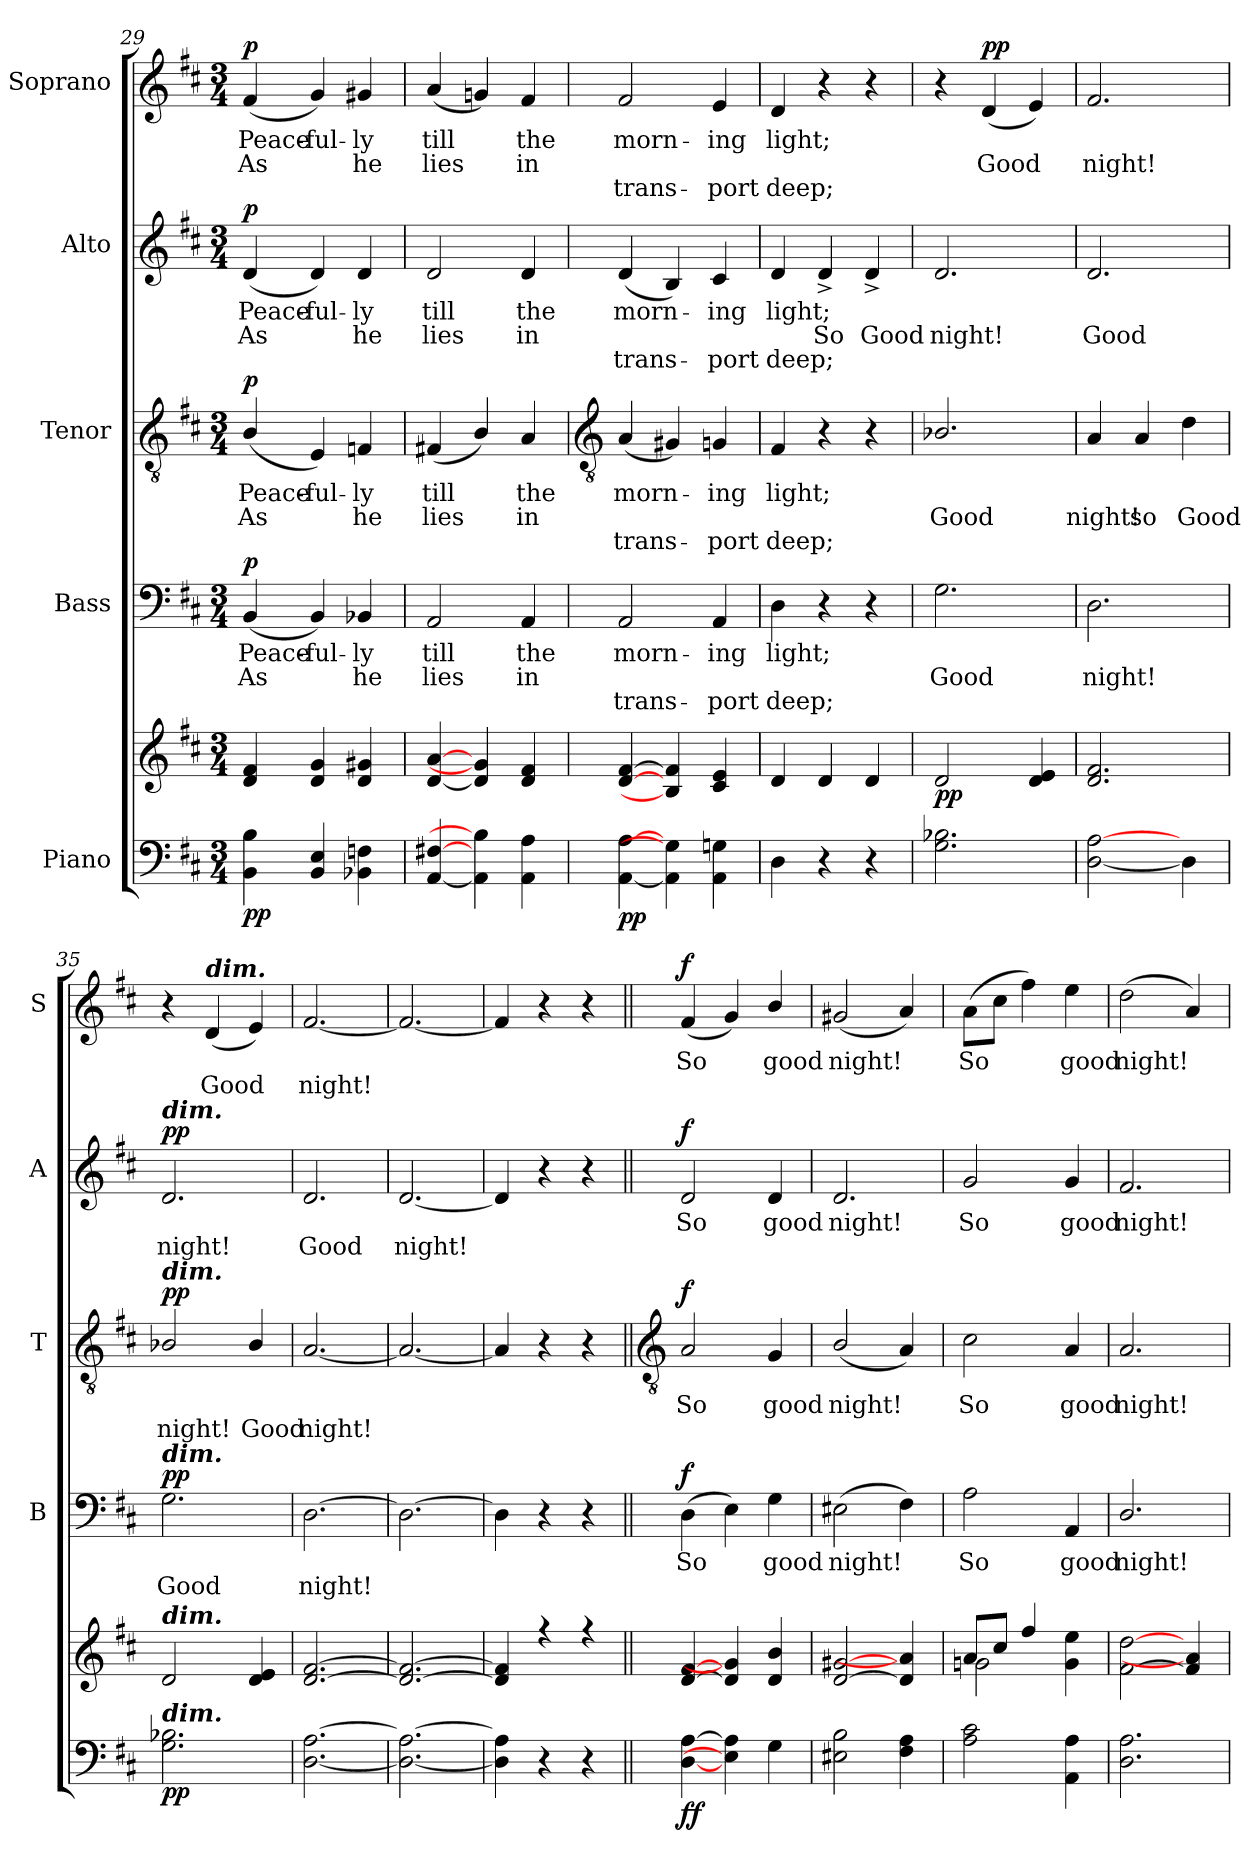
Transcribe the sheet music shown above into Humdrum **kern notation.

**kern	**kern	**dynam	**kern	**text	**text	**text	**dynam	**kern	**text	**text	**text	**dynam	**kern	**text	**text	**text	**dynam	**kern	**text	**text	**text	**dynam
*part5	*part5	*part5	*part4	*part4	*part4	*part4	*part4	*part3	*part3	*part3	*part3	*part3	*part2	*part2	*part2	*part2	*part2	*part1	*part1	*part1	*part1	*part1
*staff6	*staff5	*staff5/6	*staff4	*staff4	*staff4	*staff4	*staff4	*staff3	*staff3	*staff3	*staff3	*staff3	*staff2	*staff2	*staff2	*staff2	*staff2	*staff1	*staff1	*staff1	*staff1	*staff1
*I"Piano	*	*	*I"Bass	*	*	*	*	*I"Tenor	*	*	*	*	*I"Alto	*	*	*	*	*I"Soprano	*	*	*	*
*	*	*	*I'B	*	*	*	*	*I'T	*	*	*	*	*I'A	*	*	*	*	*I'S	*	*	*	*
*clefF4	*clefG2	*	*clefF4	*	*	*	*	*clefGv2	*	*	*	*	*clefG2	*	*	*	*	*clefG2	*	*	*	*
*k[f#c#]	*k[f#c#]	*	*k[f#c#]	*	*	*	*	*k[f#c#]	*	*	*	*	*k[f#c#]	*	*	*	*	*k[f#c#]	*	*	*	*
*D:	*D:	*	*D:	*	*	*	*	*D:	*	*	*	*	*D:	*	*	*	*	*D:	*	*	*	*
*M3/4	*M3/4	*	*M3/4	*	*	*	*	*M3/4	*	*	*	*	*M3/4	*	*	*	*	*M3/4	*	*	*	*
=29	=29	=29	=29	=29	=29	=29	=29	=29	=29	=29	=29	=29	=29	=29	=29	=29	=29	=29	=29	=29	=29	=29
!	!	!LO:DY:b=2	!	!LO:LY:b	!LO:LY:b	!	!	!	!LO:LY:b	!LO:LY:b	!	!	!	!LO:LY:b	!LO:LY:b	!	!	!	!LO:LY:b	!LO:LY:b	!	!
!	!	!LO:DY:n=1:b	!	!	!	!	!LO:DY:b	!	!	!	!	!LO:DY:b	!	!	!	!	!LO:DY:b	!	!	!	!	!LO:DY:b
4BB\ 4B\	4d 4f#	p p	(<4BB	Peace-	-As	.	p	(<4B/	Peace-	-As	.	p	(<4d	Peace-	-As	.	p	(<4f#	Peace-	-As	.	p
!	!	!	!	!LO:LY:b	!	!	!	!	!LO:LY:b	!	!	!	!	!LO:LY:b	!	!	!	!	!LO:LY:b	!	!	!
4BB 4E	4d 4g	.	4BB)	ful-	.	.	.	4E)	ful-	.	.	.	4d)	ful-	.	.	.	4g)	ful-	.	.	.
!	!	!	!	!LO:LY:b	!LO:LY:b	!	!	!	!LO:LY:b	!LO:LY:b	!	!	!	!LO:LY:b	!LO:LY:b	!	!	!	!LO:LY:b	!LO:LY:b	!	!
4BB-X 4Fn	4d 4g#X	.	4BB-X	-ly	he	.	.	4Fn	-ly	he	.	.	4d	-ly	he	.	.	4g#X	-ly	he	.	.
=30	=30	=30	=30	=30	=30	=30	=30	=30	=30	=30	=30	=30	=30	=30	=30	=30	=30	=30	=30	=30	=30	=30
!	!	!	!	!LO:LY:b	!LO:LY:b	!	!	!	!LO:LY:b	!LO:LY:b	!	!	!	!LO:LY:b	!LO:LY:b	!	!	!	!LO:LY:b	!LO:LY:b	!	!
[4AA [4F#X	[4d [4a	.	2AA	till	lies	.	.	(<4F#X	till	lies	.	.	2d	till	lies	.	.	(<4a	till	lies	.	.
4AA\] 4B\]	4d] 4gn]	.	.	.	.	.	.	4B/)	.	.	.	.	.	.	.	.	.	4gn)	.	.	.	.
!	!	!	!	!LO:LY:b	!LO:LY:b	!	!	!	!LO:LY:b	!LO:LY:b	!	!	!	!LO:LY:b	!LO:LY:b	!	!	!	!LO:LY:b	!LO:LY:b	!	!
4AA 4A	4d 4f#	.	4AA	the	in	.	.	4A	the	in	.	.	4d	the	in	.	.	4f#	the	in	.	.
!!LO:LB:g=z
=31	=31	=31	=31	=31	=31	=31	=31	=31	=31	=31	=31	=31	=31	=31	=31	=31	=31	=31	=31	=31	=31	=31
*	*	*	*	*	*	*	*	*clefGv2	*	*	*	*	*	*	*	*	*	*	*	*	*	*
*	*^	*	*	*	*	*	*	*	*	*	*	*	*	*	*	*	*	*	*	*	*	*
!	!	!LO:N:vis=1	!LO:DY:b=2	!	!LO:LY:b	!	!LO:LY:b	!	!	!LO:LY:b	!	!LO:LY:b	!	!	!LO:LY:b	!	!LO:LY:b	!	!	!LO:LY:b	!	!LO:LY:b	!
[4AA [4A	[4d [4f#	2.ryy	pp	2AA	morn-	.	-trans-	.	(<4A	morn-	.	trans-	.	(<4d	morn-	.	trans-	.	2f#	morn-	.	-trans-	.
4AA] 4G#]	4B] 4f#]	.	.	.	.	.	.	.	4G#X)	.	.	.	.	4B)	.	.	.	.	.	.	.	.	.
!	!	!	!	!	!LO:LY:b	!	!LO:LY:b	!	!	!LO:LY:b	!	!LO:LY:b	!	!	!LO:LY:b	!	!LO:LY:b	!	!	!LO:LY:b	!	!LO:LY:b	!
4AA 4Gn	4c# 4e	.	.	4AA	-ing	.	port	.	4Gn	ing	.	port	.	4c#	ing	.	port	.	4e	-ing	.	port	.
=32	=32	=32	=32	=32	=32	=32	=32	=32	=32	=32	=32	=32	=32	=32	=32	=32	=32	=32	=32	=32	=32	=32	=32
!	!	!LO:N:vis=1	!	!	!LO:LY:b	!	!LO:LY:b	!	!	!LO:LY:b	!	!LO:LY:b	!	!	!LO:LY:b	!	!LO:LY:b	!	!	!LO:LY:b	!	!LO:LY:b	!
4D	4d	2.ryy	.	4D	light;	.	deep;	.	4F#	light;	.	deep;	.	4d	light;	.	deep;	.	4d	light;	.	deep;	.
!	!	!	!	!	!	!	!	!	!	!	!	!	!	!	!	!LO:LY:b	!	!	!	!	!	!	!
4r	4d	.	.	4r	.	.	.	.	4r	.	.	.	.	4d^	.	So	.	.	4r	.	.	.	.
!	!	!	!	!	!	!	!	!	!	!	!	!	!	!	!	!LO:LY:b	!	!	!	!	!	!	!
4r	4d	.	.	4r	.	.	.	.	4r	.	.	.	.	4d^	.	Good	.	.	4r	.	.	.	.
=33	=33	=33	=33	=33	=33	=33	=33	=33	=33	=33	=33	=33	=33	=33	=33	=33	=33	=33	=33	=33	=33	=33	=33
!	!	!LO:N:vis=1	!LO:DY:b	!	!	!LO:LY:b	!	!	!	!	!LO:LY:b	!	!	!	!	!LO:LY:b	!	!	!	!	!	!	!
2.G 2.B-X	2d	2.ryy	pp	2.G	.	Good	.	.	2.B-X/	.	Good	.	.	2.d	.	night!	.	.	4r	.	.	.	.
!	!	!	!	!	!	!	!	!	!	!	!	!	!	!	!	!	!	!	!	!	!LO:LY:b	!	!LO:DY:b
.	.	.	.	.	.	.	.	.	.	.	.	.	.	.	.	.	.	.	(<4d	.	Good	.	pp
.	4d 4e	.	.	.	.	.	.	.	.	.	.	.	.	.	.	.	.	.	4e)	.	.	.	.
=34	=34	=34	=34	=34	=34	=34	=34	=34	=34	=34	=34	=34	=34	=34	=34	=34	=34	=34	=34	=34	=34	=34	=34
!	!	!LO:N:vis=1	!	!	!	!LO:LY:b	!	!	!	!	!LO:LY:b	!	!	!	!	!LO:LY:b	!	!	!	!	!LO:LY:b	!	!
[2D [2A	2.d 2.f#	2.ryy	.	2.D	.	night!	.	.	4A	.	night!	.	.	2.d	.	Good	.	.	2.f#	.	night!	.	.
!	!	!	!	!	!	!	!	!	!	!	!LO:LY:b	!	!	!	!	!	!	!	!	!	!	!	!
.	.	.	.	.	.	.	.	.	4A	.	so	.	.	.	.	.	.	.	.	.	.	.	.
!	!	!	!	!	!	!	!	!	!	!	!LO:LY:b	!	!	!	!	!	!	!	!	!	!	!	!
4D]	.	.	.	.	.	.	.	.	4d	.	Good	.	.	.	.	.	.	.	.	.	.	.	.
=35	=35	=35	=35	=35	=35	=35	=35	=35	=35	=35	=35	=35	=35	=35	=35	=35	=35	=35	=35	=35	=35	=35	=35
!	!	!	!	!	!	!	!	!	!	!	!	!	!	!LO:TX:a:Bi:t=dim.	!	!	!	!	!	!	!	!	!
!	!	!	!	!	!	!	!	!	!LO:TX:a:Bi:t=dim.	!	!	!	!	!	!	!	!	!	!	!	!	!	!
!	!	!	!	!LO:TX:a:Bi:t=dim.	!	!	!	!	!	!	!	!	!	!	!	!	!	!	!	!	!	!	!
!	!LO:TX:a:Bi:t=dim.	!	!	!	!	!	!	!	!	!	!	!	!	!	!	!	!	!	!	!	!	!	!
!LO:TX:a:Bi:t=dim.	!	!	!	!	!	!	!	!	!	!	!	!	!	!	!	!	!	!	!	!	!	!	!
!	!	!LO:N:vis=1	!LO:DY:b=2	!	!	!LO:LY:b	!	!LO:DY:b	!	!	!LO:LY:b	!	!LO:DY:b	!	!	!LO:LY:b	!	!LO:DY:b	!	!	!	!	!
2.G 2.B-X	2d	2.ryy	pp	2.G	.	Good	.	pp	2B-X/	.	night!	.	pp	2.d	.	night!	.	pp	4r	.	.	.	.
!	!	!	!	!	!	!	!	!	!	!	!	!	!	!	!	!	!	!	!LO:TX:a:Bi:t=dim.	!	!	!	!
!	!	!	!	!	!	!	!	!	!	!	!	!	!	!	!	!	!	!	!	!	!LO:LY:b	!	!
.	.	.	.	.	.	.	.	.	.	.	.	.	.	.	.	.	.	.	(<4d	.	Good	.	.
!	!	!	!	!	!	!	!	!	!	!	!LO:LY:b	!	!	!	!	!	!	!	!	!	!	!	!
.	4d 4e	.	.	.	.	.	.	.	4B-/	.	Good	.	.	.	.	.	.	.	4e)	.	.	.	.
=36	=36	=36	=36	=36	=36	=36	=36	=36	=36	=36	=36	=36	=36	=36	=36	=36	=36	=36	=36	=36	=36	=36	=36
!	!	!LO:N:vis=1	!	!	!	!LO:LY:b	!	!	!	!	!LO:LY:b	!	!	!	!	!LO:LY:b	!	!	!	!	!LO:LY:b	!	!
[2.D [2.A	[2.d [2.f#	2.ryy	.	[2.D	.	night!	.	.	[2.A	.	night!	.	.	2.d	.	Good	.	.	[2.f#	.	night!	.	.
=37	=37	=37	=37	=37	=37	=37	=37	=37	=37	=37	=37	=37	=37	=37	=37	=37	=37	=37	=37	=37	=37	=37	=37
!	!	!LO:N:vis=1	!	!	!	!	!	!	!	!	!	!	!	!	!	!LO:LY:b	!	!	!	!	!	!	!
2.D_ 2.A_	2.d_ 2.f#_	2.ryy	.	2.D_	.	.	.	.	2.A_	.	.	.	.	[2.d	.	night!	.	.	2.f#_	.	.	.	.
=38	=38	=38	=38	=38	=38	=38	=38	=38	=38	=38	=38	=38	=38	=38	=38	=38	=38	=38	=38	=38	=38	=38	=38
!	!	!LO:N:vis=1	!	!	!	!	!	!	!	!	!	!	!	!	!	!	!	!	!	!	!	!	!
4D] 4A]	4d] 4f#]	2.ryy	.	4D]	.	.	.	.	4A]	.	.	.	.	4d]	.	.	.	.	4f#]	.	.	.	.
4r	4r	.	.	4r	.	.	.	.	4r	.	.	.	.	4r	.	.	.	.	4r	.	.	.	.
4r	4r	.	.	4r	.	.	.	.	4r	.	.	.	.	4r	.	.	.	.	4r	.	.	.	.
!!LO:LB:g=z
=39||	=39||	=39||	=39||	=39||	=39||	=39||	=39||	=39||	=39||	=39||	=39||	=39||	=39||	=39||	=39||	=39||	=39||	=39||	=39||	=39||	=39||	=39||	=39||
*	*	*	*	*	*	*	*	*	*clefGv2	*	*	*	*	*	*	*	*	*	*	*	*	*	*
!	!	!	!LO:DY:b=2	!	!LO:LY:b	!	!	!	!	!LO:LY:b	!	!	!	!	!LO:LY:b	!	!	!	!	!LO:LY:b	!	!	!
!	!	!	!LO:DY:n=1:b	!	!	!	!	!LO:DY:b	!	!	!	!	!LO:DY:b	!	!	!	!	!LO:DY:b	!	!	!	!	!LO:DY:b
[4D [4A	[4d [4f#	2.ryy	f f	(>4D	So	.	.	f	2A	So	.	.	f	2d	So	.	.	f	(<4f#	So	.	.	f
4E] 4A]	4d] 4g]	.	.	4E)	.	.	.	.	.	.	.	.	.	.	.	.	.	.	4g)	.	.	.	.
!	!	!	!	!	!LO:LY:b	!	!	!	!	!LO:LY:b	!	!	!	!	!LO:LY:b	!	!	!	!	!LO:LY:b	!	!	!
4G	4d/ 4b/	.	.	4G	good	.	.	.	4G	good	.	.	.	4d	good	.	.	.	4b/	good	.	.	.
=40	=40	=40	=40	=40	=40	=40	=40	=40	=40	=40	=40	=40	=40	=40	=40	=40	=40	=40	=40	=40	=40	=40	=40
!	!	!	!	!	!LO:LY:b	!	!	!	!	!LO:LY:b	!	!	!	!	!LO:LY:b	!	!	!	!	!LO:LY:b	!	!	!
2E#X 2B	[2d [2g#X	2.ryy	.	(>2E#X	night!	.	.	.	(<2B/	night!	.	.	.	2.d	night!	.	.	.	(<2g#X	night!	.	.	.
4F# 4A	4d] 4a]	.	.	4F#)	.	.	.	.	4A)	.	.	.	.	.	.	.	.	.	4a)	.	.	.	.
=41	=41	=41	=41	=41	=41	=41	=41	=41	=41	=41	=41	=41	=41	=41	=41	=41	=41	=41	=41	=41	=41	=41	=41
!	!	!	!	!	!LO:LY:b	!	!	!	!	!LO:LY:b	!	!	!	!	!LO:LY:b	!	!	!	!	!LO:LY:b	!	!	!
2A 2c#	8a/L	2gn\	.	2A	So	.	.	.	2c#	So	.	.	.	2g	So	.	.	.	(>8aL	So	.	.	.
.	8cc#/J	.	.	.	.	.	.	.	.	.	.	.	.	.	.	.	.	.	8cc#J	.	.	.	.
.	4ff#/	.	.	.	.	.	.	.	.	.	.	.	.	.	.	.	.	.	4ff#)	.	.	.	.
!	!	!	!	!	!LO:LY:b	!	!	!	!	!LO:LY:b	!	!	!	!	!LO:LY:b	!	!	!	!	!LO:LY:b	!	!	!
4AA 4A	4g 4ee	4ryy	.	4AA	good	.	.	.	4A	good	.	.	.	4g	good	.	.	.	4ee	good	.	.	.
=42	=42	=42	=42	=42	=42	=42	=42	=42	=42	=42	=42	=42	=42	=42	=42	=42	=42	=42	=42	=42	=42	=42	=42
!	!	!	!	!	!LO:LY:b	!	!	!	!	!LO:LY:b	!	!	!	!	!LO:LY:b	!	!	!	!	!LO:LY:b	!	!	!
2.D\ 2.A\	[2f#\ [2dd\	2.ryy	.	2.D/	night!	.	.	.	2.A	night!	.	.	.	2.f#	night!	.	.	.	(<2dd	night!	.	.	.
.	4f#] 4a]	.	.	.	.	.	.	.	.	.	.	.	.	.	.	.	.	.	4a)	.	.	.	.
*	*v	*v	*	*	*	*	*	*	*	*	*	*	*	*	*	*	*	*	*	*	*	*	*
=	=	=	=	=	=	=	=	=	=	=	=	=	=	=	=	=	=	=	=	=	=	=
*-	*-	*-	*-	*-	*-	*-	*-	*-	*-	*-	*-	*-	*-	*-	*-	*-	*-	*-	*-	*-	*-	*-
